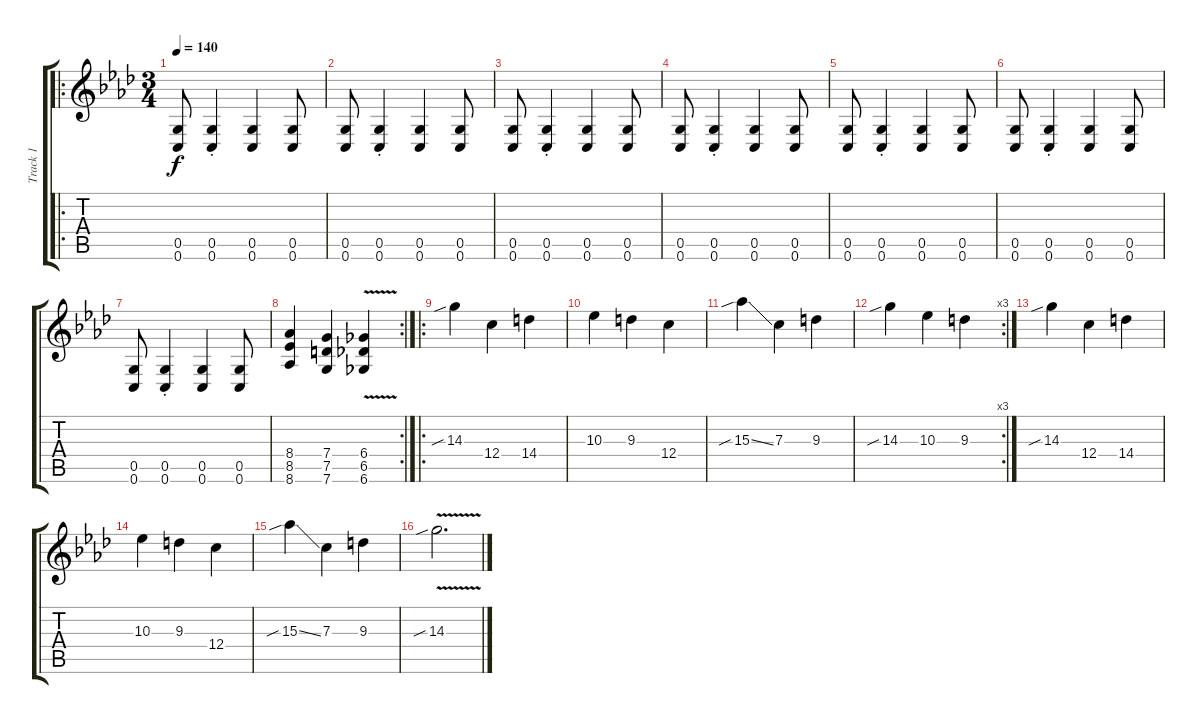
\track ("Track 1" "Track 1") {instrument distortionguitar}
\staff {score tabs}
\tuning (D4 A3 F3 C3 G2 C2) {hide}
\ro
\ts (3 4)
\tempo 140
\clef g2
\ks ab
(0.5 0.6).8{dy f volume 11 instrument distortionguitar} (0.5{st} 0.6{st}).4 (0.5 0.6).4 (0.5 0.6).8 |
(0.5 0.6).8 (0.5{st} 0.6{st}).4 (0.5 0.6).4 (0.5 0.6).8 |
(0.5 0.6).8 (0.5{st} 0.6{st}).4 (0.5 0.6).4 (0.5 0.6).8 |
(0.5 0.6).8 (0.5{st} 0.6{st}).4 (0.5 0.6).4 (0.5 0.6).8 |
(0.5 0.6).8 (0.5{st} 0.6{st}).4 (0.5 0.6).4 (0.5 0.6).8 |
(0.5 0.6).8 (0.5{st} 0.6{st}).4 (0.5 0.6).4 (0.5 0.6).8 |
(0.5 0.6).8 (0.5{st} 0.6{st}).4 (0.5 0.6).4 (0.5 0.6).8 |
\rc 2
(8.4 8.5 8.6).4 (7.4 7.5 7.6).4 (6.4{v} 6.5{v} 6.6{v}).4 |
\ro
14.3{sib}.4 12.4.4 14.4.4 |
10.3.4 9.3.4 12.4.4 |
15.3{sib ss}.4 7.3.4 9.3.4 |
\rc 3
14.3{sib}.4 10.3.4 9.3.4 |
14.3{sib}.4 12.4.4 14.4.4 |
10.3.4 9.3.4 12.4.4 |
15.3{sib ss}.4 7.3.4 9.3.4 |
14.3{v sib}.2{d}
